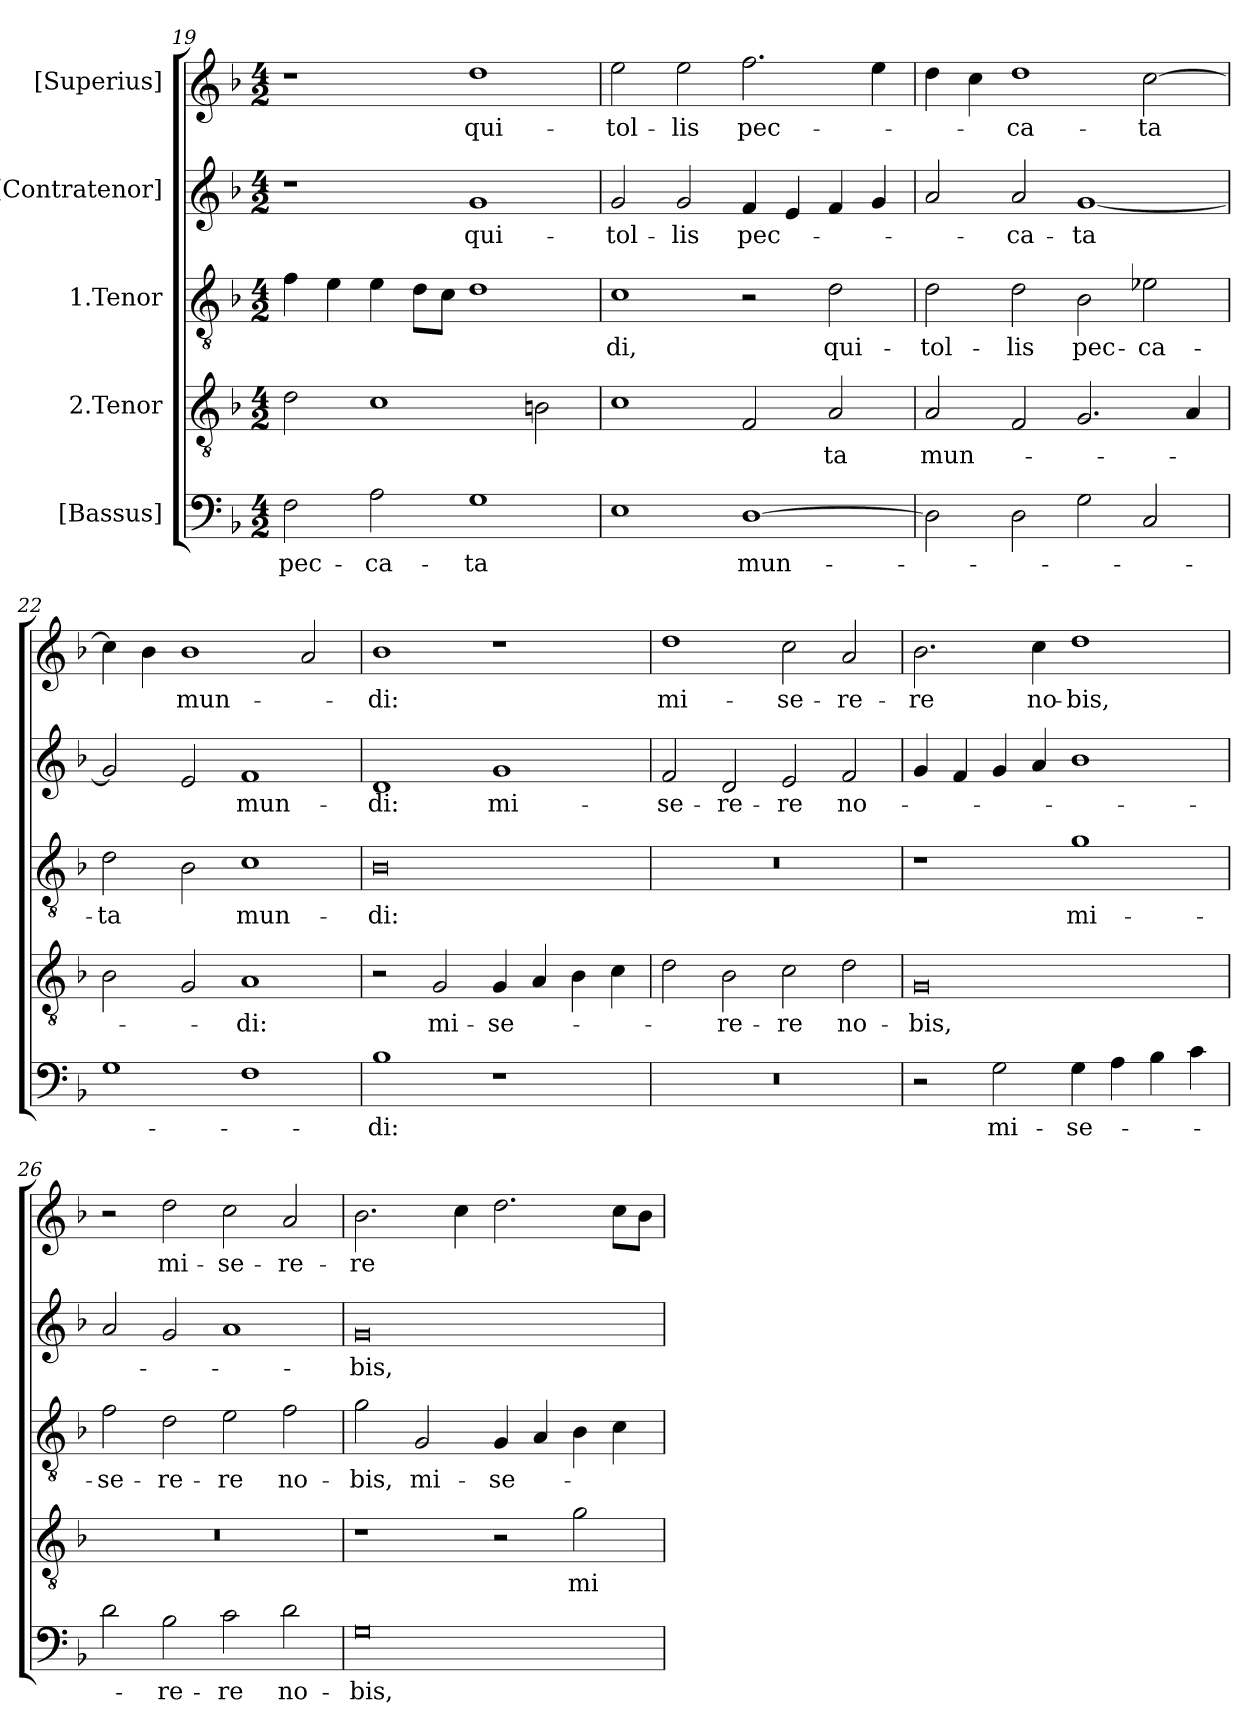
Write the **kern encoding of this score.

**kern	**text	**kern	**text	**kern	**text	**kern	**text	**kern	**text
*part5	*part5	*part4	*part4	*part3	*part3	*part2	*part2	*part1	*part1
*staff5	*staff5	*staff4	*staff4	*staff3	*staff3	*staff2	*staff2	*staff1	*staff1
*I"[Bassus]	*	*I"2.Tenor	*	*I"1.Tenor	*	*I"[Contratenor]	*	*I"[Superius]	*
*clefF4	*	*clefGv2	*	*clefGv2	*	*clefG2	*	*clefG2	*
*k[b-]	*	*k[b-]	*	*k[b-]	*	*k[b-]	*	*k[b-]	*
*M4/2	*	*M4/2	*	*M4/2	*	*M4/2	*	*M4/2	*
=19	=19	=19	=19	=19	=19	=19	=19	=19	=19
2F\	pec-	2d\	.	4f\	.	1r	.	1r	.
.	.	.	.	4e\	.	.	.	.	.
2A\	-ca-	1c\	.	4e\	.	.	.	.	.
.	.	.	.	8d\L	.	.	.	.	.
.	.	.	.	8c\J	.	.	.	.	.
1G\	-ta	.	.	1d\	.	1g/	qui-	1dd\	qui-
.	.	2Bn\	.	.	.	.	.	.	.
=20	=20	=20	=20	=20	=20	=20	=20	=20	=20
1E\	.	1c\	.	1c\	-di,	2g/	tol-	2ee\	tol-
.	.	.	.	.	.	2g/	-lis	2ee\	-lis
[1D\	mun-	2F/	.	2r	.	4f/	pec-	2.ff\	pec-
.	.	.	.	.	.	4e/	.	.	.
.	.	2A/	-ta	2d\	qui-	4f/	.	.	.
.	.	.	.	.	.	4g/	.	4ee\	.
=21	=21	=21	=21	=21	=21	=21	=21	=21	=21
2D\]	.	2A/	mun-	2d\	tol-	2a/	.	4dd\	.
.	.	.	.	.	.	.	.	4cc\	.
2D\	.	2F/	.	2d\	-lis	2a/	-ca-	1dd\	-ca-
2G\	.	2.G/	.	2B-\	pec-	[1g/	-ta	.	.
2C/	.	.	.	2e-X\	-ca-	.	.	[2cc\	-ta
.	.	4A/	.	.	.	.	.	.	.
=22	=22	=22	=22	=22	=22	=22	=22	=22	=22
1G\	.	2B-\	.	2d\	-ta	2g/]	.	4cc\]	.
.	.	.	.	.	.	.	.	4b-\	.
.	.	2G/	.	2B-\	.	2e/	.	1b-\	mun-
1F\	.	1A/	-di:	1c\	mun-	1f/	mun-	.	.
.	.	.	.	.	.	.	.	2a/	.
=23	=23	=23	=23	=23	=23	=23	=23	=23	=23
1B-\	-di:	2r	.	0B-\	-di:	1d/	-di:	1b-\	-di:
.	.	2G/	mi-	.	.	.	.	.	.
1r	.	4G/	-se-	.	.	1g/	mi-	1r	.
.	.	4A/	.	.	.	.	.	.	.
.	.	4B-\	.	.	.	.	.	.	.
.	.	4c\	.	.	.	.	.	.	.
=24	=24	=24	=24	=24	=24	=24	=24	=24	=24
0r	.	2d\	.	0r	.	2f/	-se-	1dd\	mi-
.	.	2B-\	-re-	.	.	2d/	-re-	.	.
.	.	2c\	-re	.	.	2e/	-re	2cc\	-se-
.	.	2d\	no-	.	.	2f/	no-	2a/	-re-
=25	=25	=25	=25	=25	=25	=25	=25	=25	=25
2r	.	0G/	-bis,	1r	.	4g/	.	2.b-\	-re
.	.	.	.	.	.	4f/	.	.	.
2G\	mi-	.	.	.	.	4g/	.	.	.
.	.	.	.	.	.	4a/	.	4cc\	no-
4G\	-se-	.	.	1g\	mi-	1b-\	.	1dd\	-bis,
4A\	.	.	.	.	.	.	.	.	.
4B-\	.	.	.	.	.	.	.	.	.
4c\	.	.	.	.	.	.	.	.	.
=26	=26	=26	=26	=26	=26	=26	=26	=26	=26
2d\	.	0r	.	2f\	-se-	2a/	.	2r	.
2B-\	-re-	.	.	2d\	-re-	2g/	.	2dd\	mi-
2c\	-re	.	.	2e\	-re	1a/	.	2cc\	-se-
2d\	no-	.	.	2f\	no-	.	.	2a/	-re-
=27	=27	=27	=27	=27	=27	=27	=27	=27	=27
0G\	-bis,	1r	.	2g\	-bis,	0g/	-bis,	2.b-\	-re
.	.	.	.	2G/	mi-	.	.	.	.
.	.	.	.	.	.	.	.	4cc\	.
.	.	2r	.	4G/	-se-	.	.	2.dd\	.
.	.	.	.	4A/	.	.	.	.	.
.	.	2g\	mi-	4B-\	.	.	.	.	.
.	.	.	.	4c\	.	.	.	8cc\L	.
.	.	.	.	.	.	.	.	8b-\J	.
=	=	=	=	=	=	=	=	=	=
*-	*-	*-	*-	*-	*-	*-	*-	*-	*-
